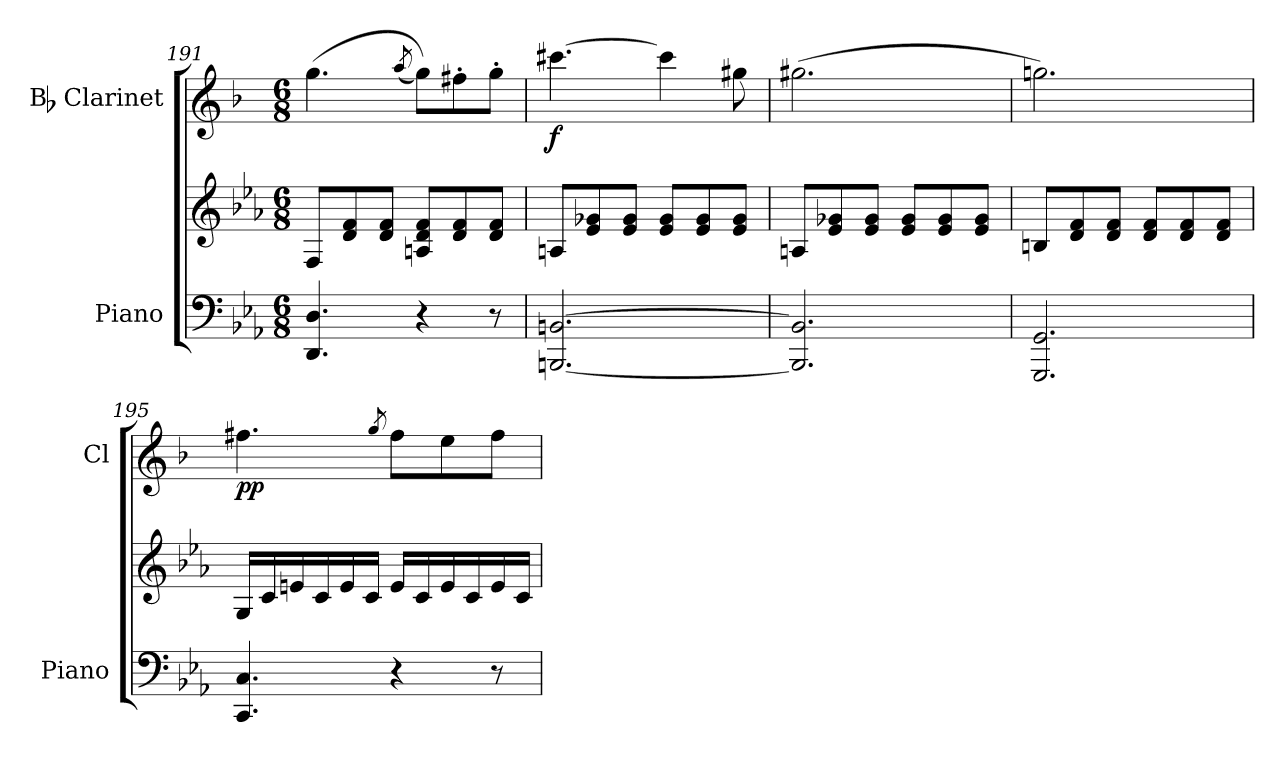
**kern	**kern	**kern	**dynam
*part2	*part2	*part1	*part1
*staff3	*staff2	*staff1	*staff1
*I"Piano	*	*I"Bb Clarinet	*
*I'Piano	*	*I'Cl	*
*clefF4	*clefG2	*clefG2	*
*	*	*ITrd1c2	*
*k[b-e-a-]	*k[b-e-a-]	*k[b-e-a-]	*
*E-:	*E-:	*E-:	*
*M6/8	*M6/8	*M6/8	*
=191	=191	=191	=191
4.DD/ 4.D/	8F/L	(>4.ff\	.
.	8d/ 8f/	.	.
.	8d/ 8f/J	.	.
.	.	(<8qgg/	.
4r	8An/ 8d/ 8f/L	8ff\L))	.
.	8d/ 8f/	8een'>\	.
8r	8d/ 8f/J	8ff'>\J	.
=192	=192	=192	=192
!	!	!	!LO:DY:b
[2.BBBn/ [2.BBn/	8An/L	[4.bbn\	f
.	8e-/ 8g-X/	.	.
.	8e-/ 8g-/J	.	.
.	8e-/ 8g-/L	4bb\]	.
.	8e-/ 8g-/	.	.
.	8e-/ 8g-/J	8ff#X\	.
=193	=193	=193	=193
2.BBB/] 2.BB/]	8An/L	(>2.ff#X\	.
.	8e-/ 8g-X/	.	.
.	8e-/ 8g-/J	.	.
.	8e-/ 8g-/L	.	.
.	8e-/ 8g-/	.	.
.	8e-/ 8g-/J	.	.
=194	=194	=194	=194
2.GGG/ 2.GG/	8Bn/L	2.ffn\)	.
.	8d/ 8f/	.	.
.	8d/ 8f/J	.	.
.	8d/ 8f/L	.	.
.	8d/ 8f/	.	.
.	8d/ 8f/J	.	.
!!LO:LB:g=z
=195	=195	=195	=195
!	!	!	!LO:DY:b
4.CC/ 4.C/	16G/LL	4.een\	pp
.	16c/	.	.
.	16en/	.	.
.	16c/	.	.
.	16e/	.	.
.	16c/JJ	.	.
.	.	8qff/	.
4r	16e/LL	8ee\L	.
.	16c/	.	.
.	16e/	8dd\	.
.	16c/	.	.
8r	16e/	8ee\J	.
.	16c/JJ	.	.
=	=	=	=
*-	*-	*-	*-
